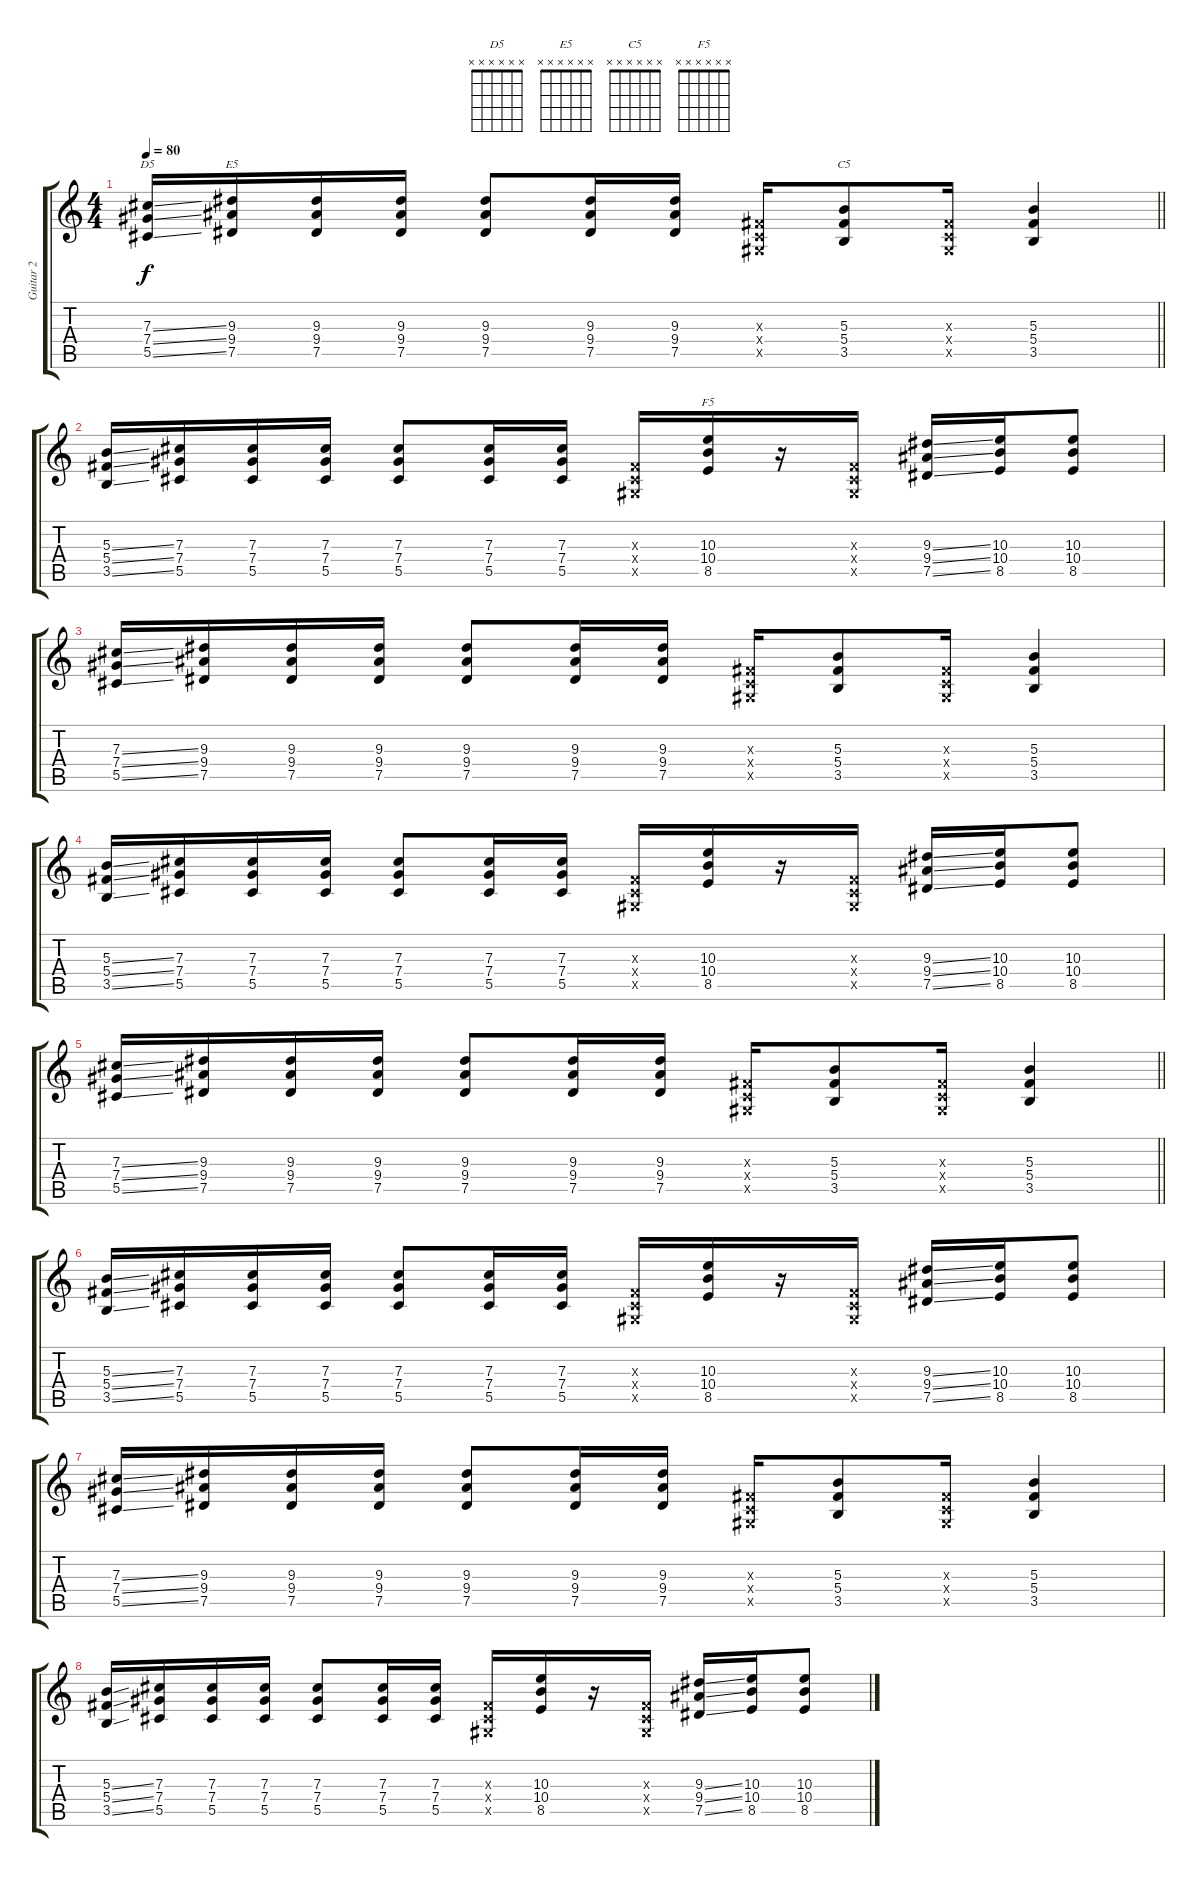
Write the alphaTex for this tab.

\track ("Guitar 2" "Guitar 2") {instrument overdrivenguitar}
\staff {score tabs}
\tuning (Eb4 Bb3 Gb3 Db3 Ab2 Eb2) {hide}
\chord ("D5" x x x x x x)
\chord ("E5" x x x x x x)
\chord ("C5" x x x x x x)
\chord ("F5" x x x x x x)
\ts (4 4)
\tempo 80
\clef g2
\barLineRight lightlight
\ks c
(7.3{ss} 7.4{ss} 5.5{ss}).16{ch "D5" dy f} (9.3 9.4 7.5).16{ch "E5"} (9.3 9.4 7.5).16 (9.3 9.4 7.5).16 (9.3 9.4 7.5).8 (9.3 9.4 7.5).16 (9.3 9.4 7.5).16 (0.3{x} 0.4{x} 0.5{x}).16 (5.3 5.4 3.5).8{ch "C5"} (0.3{x} 0.4{x} 0.5{x}).16 (5.3 5.4 3.5).4 |
(5.3{ss} 5.4{ss} 3.5{ss}).16 (7.3 7.4 5.5).16 (7.3 7.4 5.5).16 (7.3 7.4 5.5).16 (7.3 7.4 5.5).8 (7.3 7.4 5.5).16 (7.3 7.4 5.5).16 (0.3{x} 0.4{x} 0.5{x}).16 (10.3 10.4 8.5).16{ch "F5"} r.16 (0.3{x} 0.4{x} 0.5{x}).16 (9.3{ss} 9.4{ss} 7.5{ss}).16 (10.3 10.4 8.5).16 (10.3 10.4 8.5).8 |
(7.3{ss} 7.4{ss} 5.5{ss}).16 (9.3 9.4 7.5).16 (9.3 9.4 7.5).16 (9.3 9.4 7.5).16 (9.3 9.4 7.5).8 (9.3 9.4 7.5).16 (9.3 9.4 7.5).16 (0.3{x} 0.4{x} 0.5{x}).16 (5.3 5.4 3.5).8 (0.3{x} 0.4{x} 0.5{x}).16 (5.3 5.4 3.5).4 |
(5.3{ss} 5.4{ss} 3.5{ss}).16 (7.3 7.4 5.5).16 (7.3 7.4 5.5).16 (7.3 7.4 5.5).16 (7.3 7.4 5.5).8 (7.3 7.4 5.5).16 (7.3 7.4 5.5).16 (0.3{x} 0.4{x} 0.5{x}).16 (10.3 10.4 8.5).16 r.16 (0.3{x} 0.4{x} 0.5{x}).16 (9.3{ss} 9.4{ss} 7.5{ss}).16 (10.3 10.4 8.5).16 (10.3 10.4 8.5).8 |
\barLineRight lightlight
(7.3{ss} 7.4{ss} 5.5{ss}).16 (9.3 9.4 7.5).16 (9.3 9.4 7.5).16 (9.3 9.4 7.5).16 (9.3 9.4 7.5).8 (9.3 9.4 7.5).16 (9.3 9.4 7.5).16 (0.3{x} 0.4{x} 0.5{x}).16 (5.3 5.4 3.5).8 (0.3{x} 0.4{x} 0.5{x}).16 (5.3 5.4 3.5).4 |
(5.3{ss} 5.4{ss} 3.5{ss}).16 (7.3 7.4 5.5).16 (7.3 7.4 5.5).16 (7.3 7.4 5.5).16 (7.3 7.4 5.5).8 (7.3 7.4 5.5).16 (7.3 7.4 5.5).16 (0.3{x} 0.4{x} 0.5{x}).16 (10.3 10.4 8.5).16 r.16 (0.3{x} 0.4{x} 0.5{x}).16 (9.3{ss} 9.4{ss} 7.5{ss}).16 (10.3 10.4 8.5).16 (10.3 10.4 8.5).8 |
(7.3{ss} 7.4{ss} 5.5{ss}).16 (9.3 9.4 7.5).16 (9.3 9.4 7.5).16 (9.3 9.4 7.5).16 (9.3 9.4 7.5).8 (9.3 9.4 7.5).16 (9.3 9.4 7.5).16 (0.3{x} 0.4{x} 0.5{x}).16 (5.3 5.4 3.5).8 (0.3{x} 0.4{x} 0.5{x}).16 (5.3 5.4 3.5).4 |
(5.3{ss} 5.4{ss} 3.5{ss}).16 (7.3 7.4 5.5).16 (7.3 7.4 5.5).16 (7.3 7.4 5.5).16 (7.3 7.4 5.5).8 (7.3 7.4 5.5).16 (7.3 7.4 5.5).16 (0.3{x} 0.4{x} 0.5{x}).16 (10.3 10.4 8.5).16 r.16 (0.3{x} 0.4{x} 0.5{x}).16 (9.3{ss} 9.4{ss} 7.5{ss}).16 (10.3 10.4 8.5).16 (10.3 10.4 8.5).8
